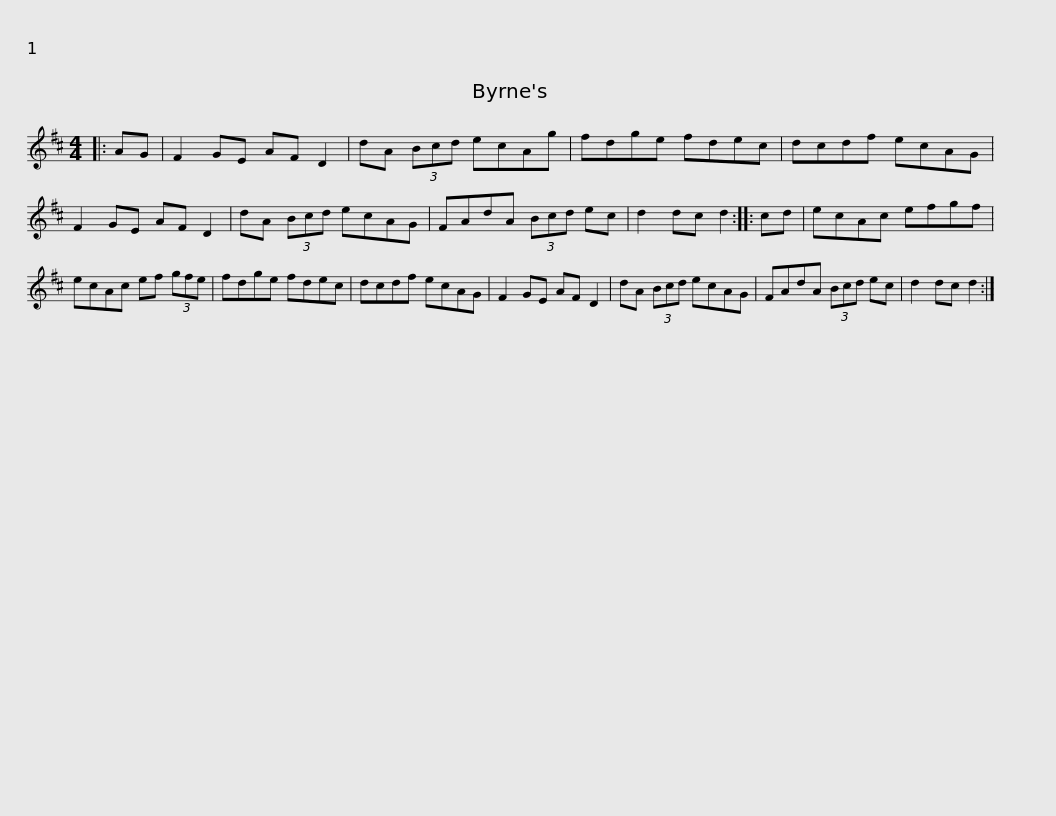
X:1
L:1/8
M:4/4
I:linebreak $
K:D
V:1 treble
V:1
|: AG | F2 GE AF D2 | dA (3Bcd ecAg | fdge fdec | dcdf ecAG | %5
 F2 GE AF D2 |$ dA (3Bcd ecAG | FAdA (3Bcd ec | d2 dc d2 :: cd | %10
 ecAc efgf | ecAc ef (3gfe |$ fdge fdec | dcdf ecAG | F2 GE AF D2 | %15
 dA (3Bcd ecAG | FAdA (3Bcd ec | d2 dc d2 :| %18
